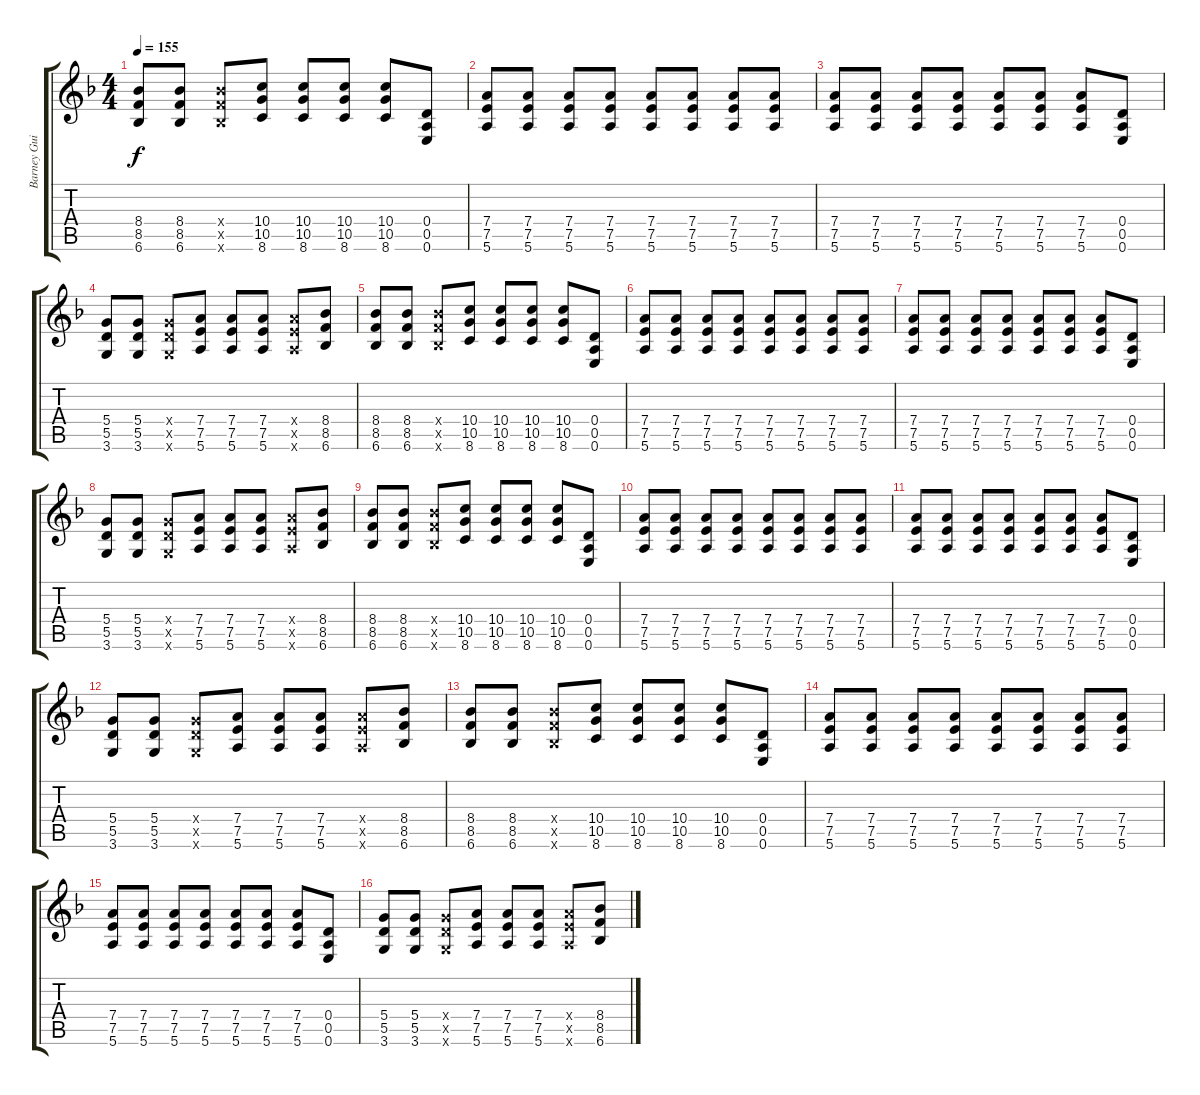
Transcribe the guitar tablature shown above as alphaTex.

\track ("Barney Guitar" "Barney Gui") {instrument overdrivenguitar}
\staff {score tabs}
\tuning (E4 B3 G3 D3 A2 E2) {hide}
\ts (4 4)
\tempo 155
\clef g2
\ks f
(8.4 8.5 6.6).8{dy f} (8.4 8.5 6.6).8 (8.4{x} 8.5{x} 6.6{x}).8 (10.4 10.5 8.6).8 (10.4 10.5 8.6).8 (10.4 10.5 8.6).8 (10.4 10.5 8.6).8 (0.4 0.5 0.6).8 |
(7.4 7.5 5.6).8 (7.4 7.5 5.6).8 (7.4 7.5 5.6).8 (7.4 7.5 5.6).8 (7.4 7.5 5.6).8 (7.4 7.5 5.6).8 (7.4 7.5 5.6).8 (7.4 7.5 5.6).8 |
(7.4 7.5 5.6).8 (7.4 7.5 5.6).8 (7.4 7.5 5.6).8 (7.4 7.5 5.6).8 (7.4 7.5 5.6).8 (7.4 7.5 5.6).8 (7.4 7.5 5.6).8 (0.4 0.5 0.6).8 |
(5.4 5.5 3.6).8 (5.4 5.5 3.6).8 (5.4{x} 5.5{x} 3.6{x}).8 (7.4 7.5 5.6).8 (7.4 7.5 5.6).8 (7.4 7.5 5.6).8 (7.4{x} 7.5{x} 5.6{x}).8 (8.4 8.5 6.6).8 |
(8.4 8.5 6.6).8 (8.4 8.5 6.6).8 (8.4{x} 8.5{x} 6.6{x}).8 (10.4 10.5 8.6).8 (10.4 10.5 8.6).8 (10.4 10.5 8.6).8 (10.4 10.5 8.6).8 (0.4 0.5 0.6).8 |
(7.4 7.5 5.6).8 (7.4 7.5 5.6).8 (7.4 7.5 5.6).8 (7.4 7.5 5.6).8 (7.4 7.5 5.6).8 (7.4 7.5 5.6).8 (7.4 7.5 5.6).8 (7.4 7.5 5.6).8 |
(7.4 7.5 5.6).8 (7.4 7.5 5.6).8 (7.4 7.5 5.6).8 (7.4 7.5 5.6).8 (7.4 7.5 5.6).8 (7.4 7.5 5.6).8 (7.4 7.5 5.6).8 (0.4 0.5 0.6).8 |
(5.4 5.5 3.6).8 (5.4 5.5 3.6).8 (5.4{x} 5.5{x} 3.6{x}).8 (7.4 7.5 5.6).8 (7.4 7.5 5.6).8 (7.4 7.5 5.6).8 (7.4{x} 7.5{x} 5.6{x}).8 (8.4 8.5 6.6).8 |
(8.4 8.5 6.6).8 (8.4 8.5 6.6).8 (8.4{x} 8.5{x} 6.6{x}).8 (10.4 10.5 8.6).8 (10.4 10.5 8.6).8 (10.4 10.5 8.6).8 (10.4 10.5 8.6).8 (0.4 0.5 0.6).8 |
(7.4 7.5 5.6).8 (7.4 7.5 5.6).8 (7.4 7.5 5.6).8 (7.4 7.5 5.6).8 (7.4 7.5 5.6).8 (7.4 7.5 5.6).8 (7.4 7.5 5.6).8 (7.4 7.5 5.6).8 |
(7.4 7.5 5.6).8 (7.4 7.5 5.6).8 (7.4 7.5 5.6).8 (7.4 7.5 5.6).8 (7.4 7.5 5.6).8 (7.4 7.5 5.6).8 (7.4 7.5 5.6).8 (0.4 0.5 0.6).8 |
(5.4 5.5 3.6).8 (5.4 5.5 3.6).8 (5.4{x} 5.5{x} 3.6{x}).8 (7.4 7.5 5.6).8 (7.4 7.5 5.6).8 (7.4 7.5 5.6).8 (7.4{x} 7.5{x} 5.6{x}).8 (8.4 8.5 6.6).8 |
(8.4 8.5 6.6).8 (8.4 8.5 6.6).8 (8.4{x} 8.5{x} 6.6{x}).8 (10.4 10.5 8.6).8 (10.4 10.5 8.6).8 (10.4 10.5 8.6).8 (10.4 10.5 8.6).8 (0.4 0.5 0.6).8 |
(7.4 7.5 5.6).8 (7.4 7.5 5.6).8 (7.4 7.5 5.6).8 (7.4 7.5 5.6).8 (7.4 7.5 5.6).8 (7.4 7.5 5.6).8 (7.4 7.5 5.6).8 (7.4 7.5 5.6).8 |
(7.4 7.5 5.6).8 (7.4 7.5 5.6).8 (7.4 7.5 5.6).8 (7.4 7.5 5.6).8 (7.4 7.5 5.6).8 (7.4 7.5 5.6).8 (7.4 7.5 5.6).8 (0.4 0.5 0.6).8 |
(5.4 5.5 3.6).8 (5.4 5.5 3.6).8 (5.4{x} 5.5{x} 3.6{x}).8 (7.4 7.5 5.6).8 (7.4 7.5 5.6).8 (7.4 7.5 5.6).8 (7.4{x} 7.5{x} 5.6{x}).8 (8.4 8.5 6.6).8
